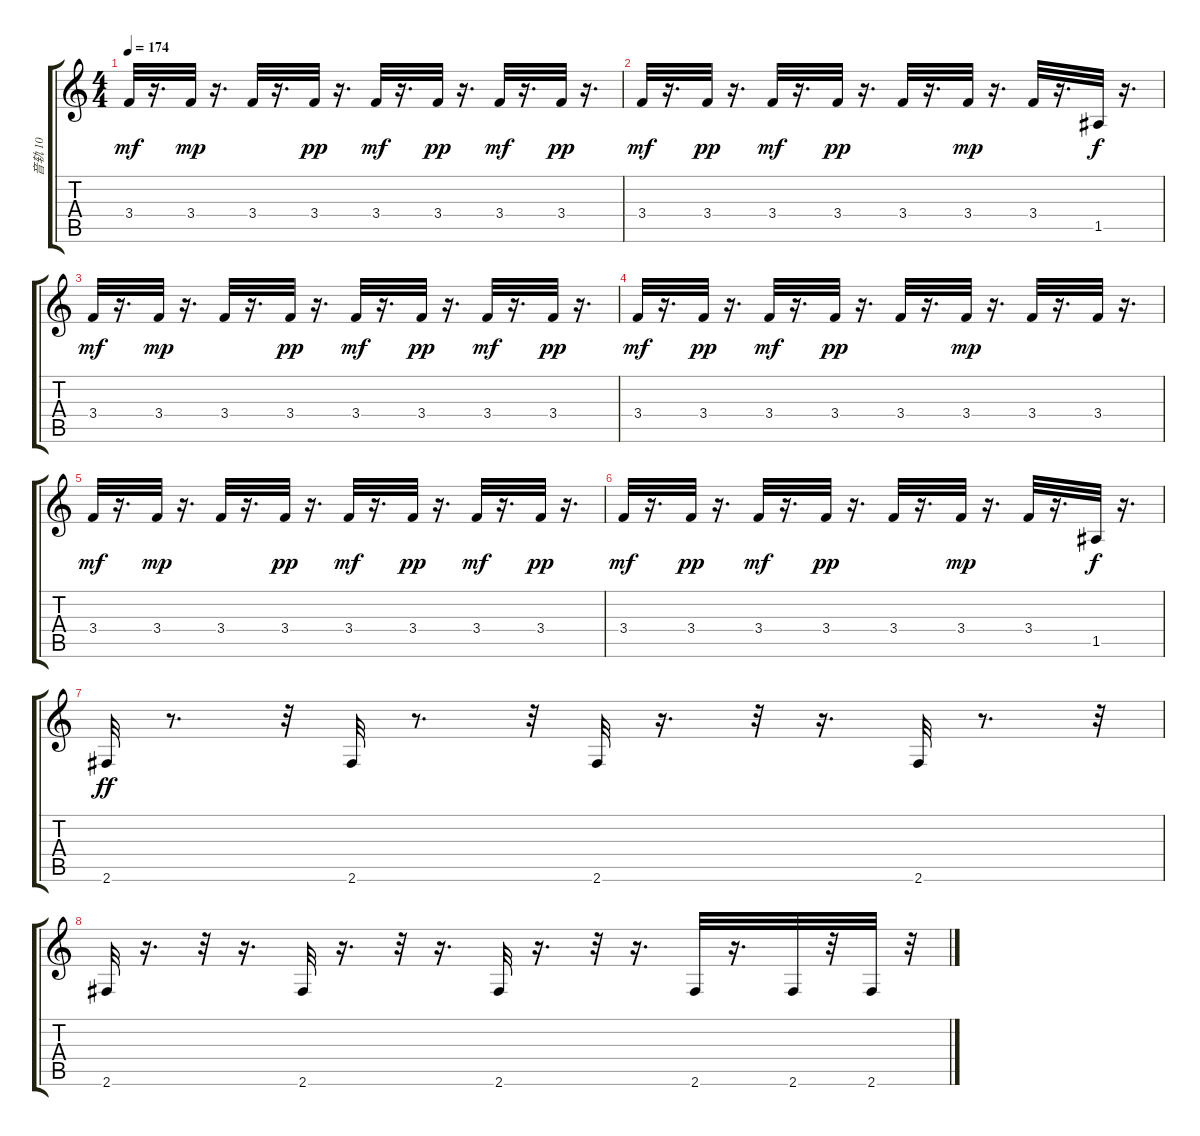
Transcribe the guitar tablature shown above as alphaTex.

\track ("音轨 10" "音轨 10") {instrument acousticguitarsteel}
\staff {score tabs}
\tuning (E4 B3 G3 D3 A2 E2) {hide}
\ts (4 4)
\tempo 174
\clef g2
\ks c
3.4.32{dy mf} r.16{d} 3.4.32{dy mp} r.16{d} 3.4.32 r.16{d} 3.4.32{dy pp} r.16{d} 3.4.32{dy mf} r.16{d} 3.4.32{dy pp} r.16{d} 3.4.32{dy mf} r.16{d} 3.4.32{dy pp} r.16{d} |
3.4.32{dy mf} r.16{d} 3.4.32{dy pp} r.16{d} 3.4.32{dy mf} r.16{d} 3.4.32{dy pp} r.16{d} 3.4.32 r.16{d} 3.4.32{dy mp} r.16{d} 3.4.32 r.16{d} 1.5.32{dy f} r.16{d} |
3.4.32{dy mf} r.16{d} 3.4.32{dy mp} r.16{d} 3.4.32 r.16{d} 3.4.32{dy pp} r.16{d} 3.4.32{dy mf} r.16{d} 3.4.32{dy pp} r.16{d} 3.4.32{dy mf} r.16{d} 3.4.32{dy pp} r.16{d} |
3.4.32{dy mf} r.16{d} 3.4.32{dy pp} r.16{d} 3.4.32{dy mf} r.16{d} 3.4.32{dy pp} r.16{d} 3.4.32 r.16{d} 3.4.32{dy mp} r.16{d} 3.4.32 r.16{d} 3.4.32 r.16{d} |
3.4.32{dy mf} r.16{d} 3.4.32{dy mp} r.16{d} 3.4.32 r.16{d} 3.4.32{dy pp} r.16{d} 3.4.32{dy mf} r.16{d} 3.4.32{dy pp} r.16{d} 3.4.32{dy mf} r.16{d} 3.4.32{dy pp} r.16{d} |
3.4.32{dy mf} r.16{d} 3.4.32{dy pp} r.16{d} 3.4.32{dy mf} r.16{d} 3.4.32{dy pp} r.16{d} 3.4.32 r.16{d} 3.4.32{dy mp} r.16{d} 3.4.32 r.16{d} 1.5.32{dy f} r.16{d} |
2.6.32{dy ff} r.8{d} r.32 2.6.32 r.8{d} r.32 2.6.32 r.16{d} r.32 r.16{d} 2.6.32 r.8{d} r.32 |
2.6.32 r.16{d} r.32 r.16{d} 2.6.32 r.16{d} r.32 r.16{d} 2.6.32 r.16{d} r.32 r.16{d} 2.6.32 r.16{d} 2.6.32 r.32 2.6.32 r.32
